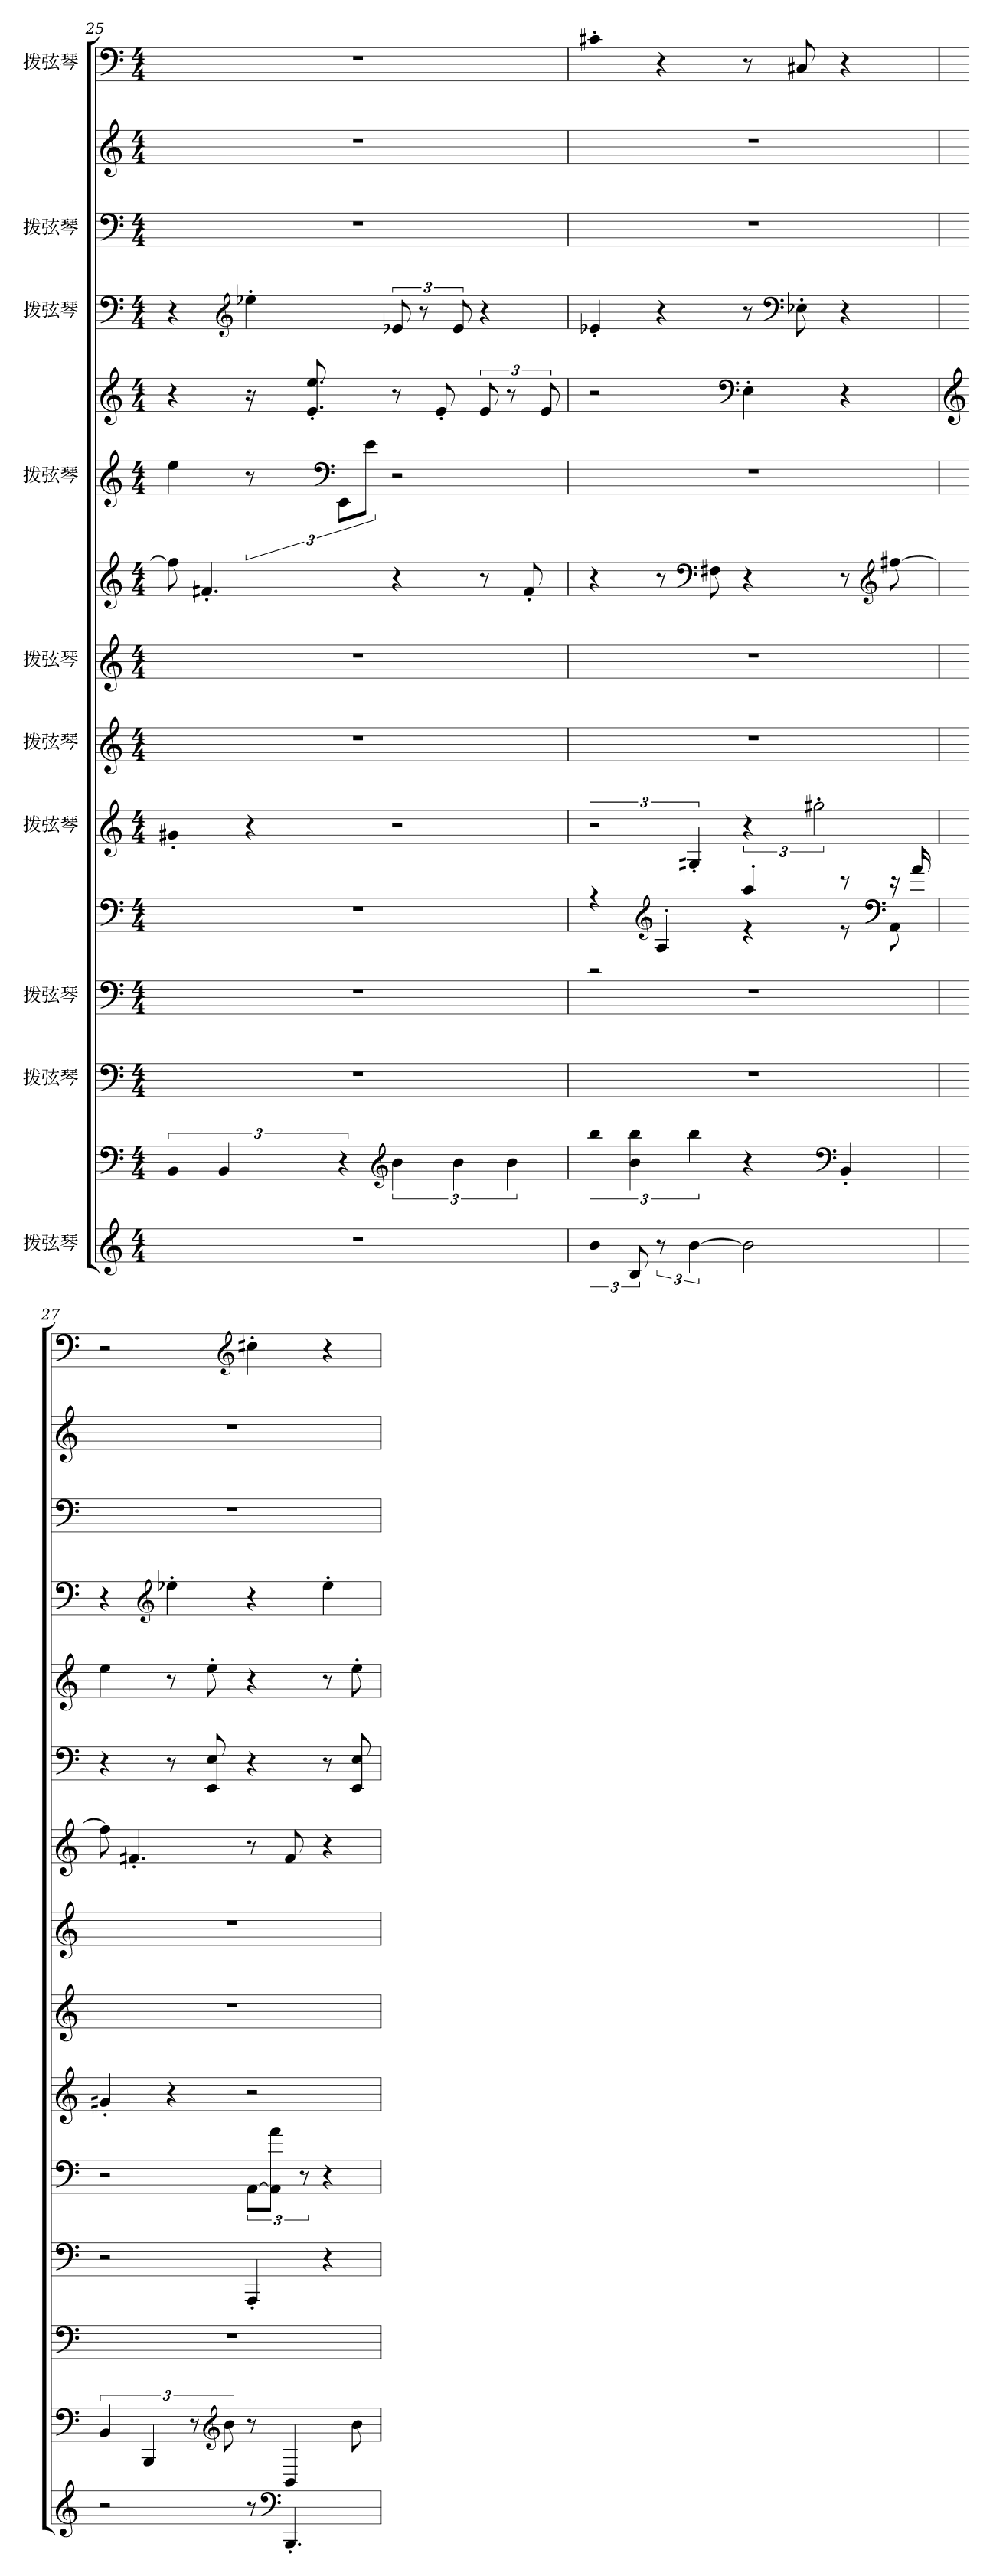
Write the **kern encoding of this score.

**kern	**kern	**kern	**kern	**kern	**kern	**kern	**kern	**kern	**kern	**kern	**kern	**kern	**kern	**kern
*part10	*part10	*part9	*part8	*part8	*part7	*part6	*part5	*part5	*part4	*part4	*part3	*part2	*part2	*part1
*staff15	*staff14	*staff13	*staff12	*staff11	*staff10	*staff9	*staff8	*staff7	*staff6	*staff5	*staff4	*staff3	*staff2	*staff1
*I"拨弦琴	*	*I"拨弦琴	*I"拨弦琴	*	*I"拨弦琴	*I"拨弦琴	*I"拨弦琴	*	*I"拨弦琴	*	*I"拨弦琴	*I"拨弦琴	*	*I"拨弦琴
*clefG2	*clefF4	*clefF4	*clefF4	*clefF4	*clefG2	*clefG2	*clefG2	*clefG2	*clefG2	*clefG2	*clefF4	*clefF4	*clefG2	*clefF4
*k[]	*k[]	*k[]	*k[]	*k[]	*k[]	*k[]	*k[]	*k[]	*k[]	*k[]	*k[]	*k[]	*k[]	*k[]
*M4/4	*M4/4	*M4/4	*M4/4	*M4/4	*M4/4	*M4/4	*M4/4	*M4/4	*M4/4	*M4/4	*M4/4	*M4/4	*M4/4	*M4/4
=25	=25	=25	=25	=25	=25	=25	=25	=25	=25	=25	=25	=25	=25	=25
1r	6BB/	1r	1r	1r	4g#X'/	1r	1r	8ff#\]	4ee\	4r	4r	1r	1r	1r
.	.	.	.	.	.	.	.	4.f#X'/	.	.	.	.	.	.
.	6BB/	.	.	.	.	.	.	.	.	.	.	.	.	.
*	*	*	*	*	*	*	*	*	*	*	*clefG2	*	*	*
.	.	.	.	.	4r	.	.	.	12r	16r	4ee-X'\	.	.	.
.	.	.	.	.	.	.	.	.	.	8.e/' 8.ee/'	.	.	.	.
*	*	*	*	*	*	*	*	*	*clefF4	*	*	*	*	*
.	6r	.	.	.	.	.	.	.	12EE\L	.	.	.	.	.
.	.	.	.	.	.	.	.	.	12e\J	.	.	.	.	.
*	*clefG2	*	*	*	*	*	*	*	*	*	*	*	*	*
.	6b\	.	.	.	2r	.	.	4r	2r	8r	12e-X/	.	.	.
.	.	.	.	.	.	.	.	.	.	.	12r	.	.	.
.	.	.	.	.	.	.	.	.	.	8e'/	.	.	.	.
.	6b\	.	.	.	.	.	.	.	.	.	12e-/	.	.	.
.	.	.	.	.	.	.	.	8r	.	12e/	4r	.	.	.
.	6b\	.	.	.	.	.	.	.	.	12r	.	.	.	.
.	.	.	.	.	.	.	.	8f#'/	.	.	.	.	.	.
.	.	.	.	.	.	.	.	.	.	12e/	.	.	.	.
!!LO:PB:g=z
=26	=26	=26	=26	=26	=26	=26	=26	=26	=26	=26	=26	=26	=26	=26
*	*	*	*	*^	*	*	*	*	*	*	*	*	*	*
6b\	6bb\	1r	1r	4r	2r	3r	1r	1r	4r	1r	2r	4e-X'/	1r	1r	4c#X'\
12B/	6b\ 6bb\	.	.	.	.	.	.	.	.	.	.	.	.	.	.
*	*	*	*	*clefG2	*	*	*	*	*	*	*	*	*	*	*
12r	.	.	.	4A'/	.	.	.	.	8r	.	.	4r	.	.	4r
[6b\	6bb\	.	.	.	.	6G#X'/	.	.	.	.	.	.	.	.	.
*	*	*	*	*	*	*	*	*	*clefF4	*	*	*	*	*	*
.	.	.	.	.	.	.	.	.	8F#X\	.	.	.	.	.	.
*	*	*	*	*	*	*	*	*	*	*	*clefF4	*	*	*	*
2b\]	4r	.	.	4aa'/	4r	6r	.	.	4r	.	4E'\	8r	.	.	8r
*	*	*	*	*	*	*	*	*	*	*	*	*clefF4	*	*	*
.	.	.	.	.	.	.	.	.	.	.	.	8E-X'\	.	.	8C#X/
.	.	.	.	.	.	3gg#X'\	.	.	.	.	.	.	.	.	.
*	*clefF4	*	*	*	*	*	*	*	*	*	*	*	*	*	*
.	4BB'/	.	.	8r	8r	.	.	.	8r	.	4r	4r	.	.	4r
*	*	*	*	*clefF4	*	*	*	*	*clefG2	*	*	*	*	*	*
.	.	.	.	16r	8AA\	.	.	.	[8ff#X\	.	.	.	.	.	.
.	.	.	.	16a/	.	.	.	.	.	.	.	.	.	.	.
*	*	*	*	*v	*v	*	*	*	*	*	*	*	*	*	*
=27	=27	=27	=27	=27	=27	=27	=27	=27	=27	=27	=27	=27	=27	=27
*	*	*	*	*	*	*	*	*	*	*clefG2	*	*	*	*
2r	6BB/	1r	2r	2r	4g#X'/	1r	1r	8ff#\]	4r	4ee\	4r	1r	1r	2r
.	.	.	.	.	.	.	.	4.f#X'/	.	.	.	.	.	.
.	6BBB/	.	.	.	.	.	.	.	.	.	.	.	.	.
*	*	*	*	*	*	*	*	*	*	*	*clefG2	*	*	*
.	.	.	.	.	4r	.	.	.	8r	8r	4ee-X'\	.	.	.
.	12r	.	.	.	.	.	.	.	.	.	.	.	.	.
.	.	.	.	.	.	.	.	.	8EE/ 8E/	8ee'\	.	.	.	.
*	*clefG2	*	*	*	*	*	*	*	*	*	*	*	*	*
.	12b\	.	.	.	.	.	.	.	.	.	.	.	.	.
*	*	*	*	*	*	*	*	*	*	*	*	*	*	*clefG2
8r	8r	.	4AAA'/	[12AA\L	2r	.	.	8r	4r	4r	4r	.	.	4cc#X'\
.	.	.	.	12AA\] 12a\J	.	.	.	.	.	.	.	.	.	.
*clefF4	*	*	*	*	*	*	*	*	*	*	*	*	*	*
4.BBB'/	4BB/	.	.	.	.	.	.	8f#/	.	.	.	.	.	.
.	.	.	.	12r	.	.	.	.	.	.	.	.	.	.
.	.	.	4r	4r	.	.	.	4r	8r	8r	4ee-'\	.	.	4r
.	8b\	.	.	.	.	.	.	.	8EE/ 8E/	8ee'\	.	.	.	.
=	=	=	=	=	=	=	=	=	=	=	=	=	=	=
*-	*-	*-	*-	*-	*-	*-	*-	*-	*-	*-	*-	*-	*-	*-
